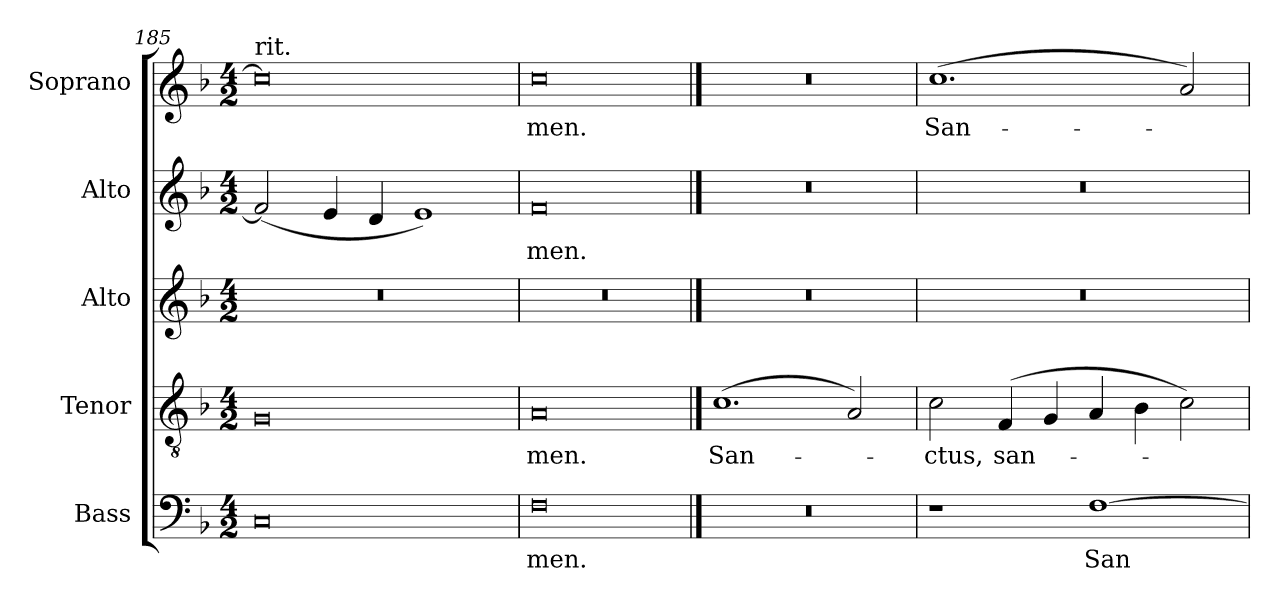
**kern	**text	**kern	**text	**kern	**kern	**text	**kern	**text
*part5	*part5	*part4	*part4	*part3	*part2	*part2	*part1	*part1
*staff5	*staff5	*staff4	*staff4	*staff3	*staff2	*staff2	*staff1	*staff1
*I"Bass	*	*I"Tenor	*	*I"Alto	*I"Alto	*	*I"Soprano	*
*I'B.	*	*I'T.	*	*I'A.	*I'A.	*	*I'S.	*
*clefF4	*	*clefGv2	*	*clefG2	*clefG2	*	*clefG2	*
*	*	*ITrd7c12	*	*	*	*	*	*
*k[b-]	*	*k[b-]	*	*k[b-]	*k[b-]	*	*k[b-]	*
*F:	*	*F:	*	*F:	*F:	*	*F:	*
*M4/2	*	*M4/2	*	*M4/2	*M4/2	*	*M4/2	*
=185	=185	=185	=185	=185	=185	=185	=185	=185
!	!	!	!	!	!	!	!LO:TX:t=rit.	!
!	!	!	!	!LO:N:vis=1	!	!	!	!
0Ci	.	0GGi	.	0r	(2fi/]	.	0cci]	.
.	.	.	.	.	4ei/	.	.	.
.	.	.	.	.	4di/	.	.	.
.	.	.	.	.	1ei)	.	.	.
=186	=186	=186	=186	=186	=186	=186	=186	=186
!	!LO:LY:b:color=#000000	!	!	!	!	!	!	!
!	!	!	!LO:LY:b:color=#000000	!LO:N:vis=1	!	!	!	!
!	!	!	!	!	!	!LO:LY:b:color=#000000	!	!
!	!	!	!	!	!	!	!	!LO:LY:b:color=#000000
0Fi	-men.	0AAi	-men.	0r	0fi	-men.	0cci	-men.
!!LO:LB:g=z
==187	==187	==187	==187	==187	==187	==187	==187	==187
!LO:N:vis=1	!	!	!	!	!	!	!	!
*	*	*	*	*	*	*	*MM208	*
!	!	!	!LO:LY:b:color=#000000	!LO:N:vis=1	!LO:N:vis=1	!	!LO:N:vis=1	!
0r	.	(1.Ci	San-	0r	0r	.	0r	.
.	.	2AAi/)	.	.	.	.	.	.
=188	=188	=188	=188	=188	=188	=188	=188	=188
!	!	!	!LO:LY:b:color=#000000	!LO:N:vis=1	!LO:N:vis=1	!	!	!
!	!	!	!	!	!	!	!	!LO:LY:b:color=#000000
1r	.	2Ci\	-ctus,	0r	0r	.	(1.cci	San-
!	!	!	!LO:LY:b:color=#000000	!	!	!	!	!
.	.	(4FFi/	san-	.	.	.	.	.
.	.	4GGi/	.	.	.	.	.	.
!	!LO:LY:b:color=#000000	!	!	!	!	!	!	!
[1Fi	San-	4AAi/	.	.	.	.	.	.
.	.	4BB-i\	.	.	.	.	.	.
.	.	2Ci\)	.	.	.	.	2ai/)	.
=	=	=	=	=	=	=	=	=
*-	*-	*-	*-	*-	*-	*-	*-	*-
